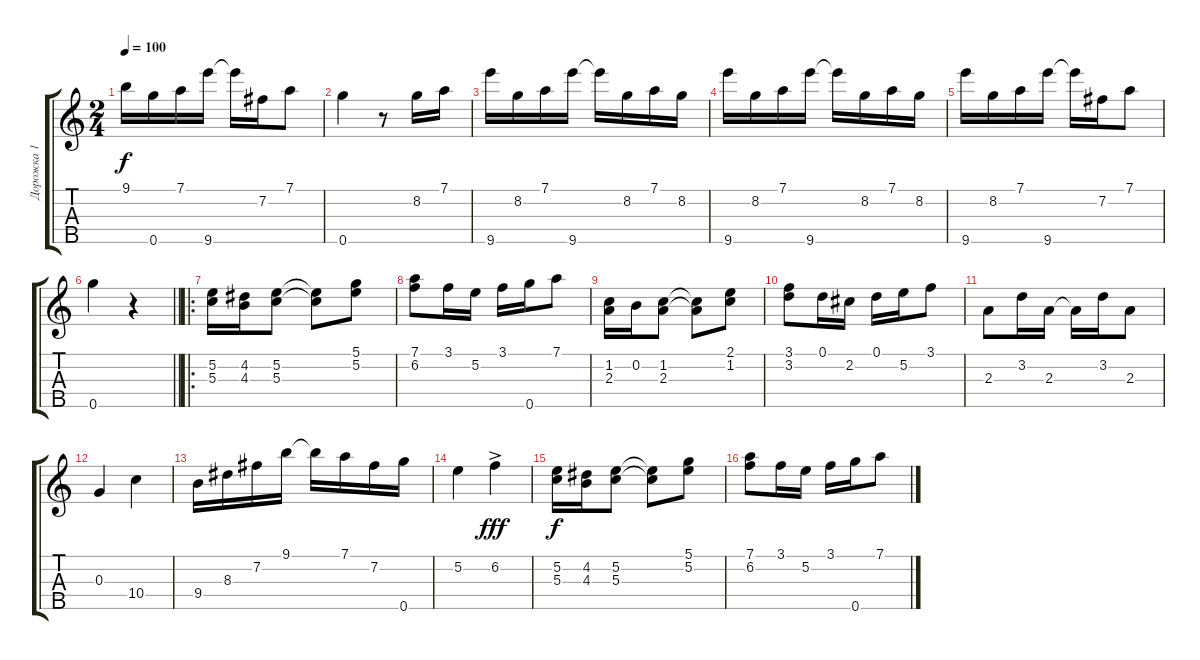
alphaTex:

\track ("Дорожка 1" "Дорожка 1") {instrument banjo}
\staff {score tabs}
\tuning (D4 B3 G3 D3 G4) {hide}
\displaytranspose 12
\ts (2 4)
\tempo 100
\clef g2
\ks c
9.1.16{dy f} 0.5.16 7.1.16 9.5.16 9.5{t}.16 7.2.16 7.1.8 |
0.5.4 r.8 8.2.16 7.1.16 |
9.5.16 8.2.16 7.1.16 9.5.16 9.5{t}.16 8.2.16 7.1.16 8.2.16 |
9.5.16 8.2.16 7.1.16 9.5.16 9.5{t}.16 8.2.16 7.1.16 8.2.16 |
9.5.16 8.2.16 7.1.16 9.5.16 9.5{t}.16 7.2.16 7.1.8 |
\barLineRight lightlight
0.5.4 r.4 |
\ro
(5.2 5.3).16 (4.2 4.3).16 (5.2 5.3).8 (5.2{t} 5.3{t}).8 (5.1 5.2).8 |
(7.1 6.2).8 3.1.16 5.2.16 3.1.16 0.5.16 7.1.8 |
(1.2 2.3).16 0.2.16 (1.2 2.3).8 (1.2{t} 2.3{t}).8 (2.1 1.2).8 |
(3.1 3.2).8 0.1.16 2.2.16 0.1.16 5.2.16 3.1.8 |
2.3.8 3.2.16 2.3.16 2.3{t}.16 3.2.16 2.3.8 |
0.3.4 10.4.4 |
9.4.16 8.3.16 7.2.16 9.1.16 9.1{t}.16 7.1.16 7.2.16 0.5.16 |
5.2.4 6.2{ac}.4{dy fff} |
(5.2 5.3).16{dy f} (4.2 4.3).16 (5.2 5.3).8 (5.2{t} 5.3{t}).8 (5.1 5.2).8 |
(7.1 6.2).8 3.1.16 5.2.16 3.1.16 0.5.16 7.1.8
